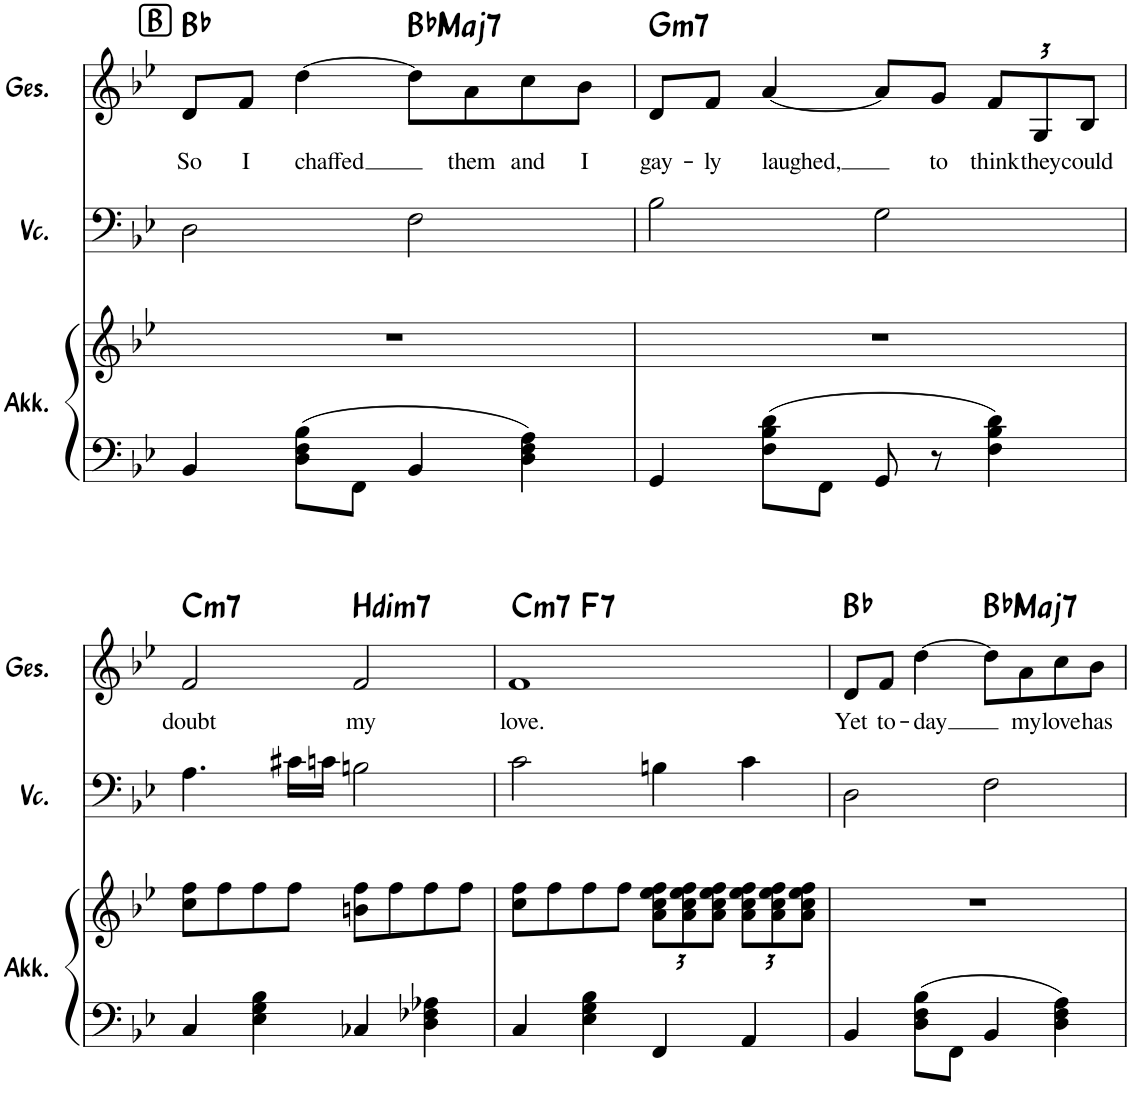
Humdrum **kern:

**kern	**kern	**kern	**kern	**text	**text	**harte
*part3	*part3	*part2	*part1	*part1	*part1	*part1
*staff4	*staff3	*staff2	*staff1	*staff1	*staff1	*
*I"Akkordeon	*	*I"Violoncello	*I"Gesang	*	*	*
*I'Akk.	*	*I'Vc.	*I'Ges.	*	*	*
!!LO:PB:g=z
*clefF4	*clefG2	*clefF4	*clefG2	*	*	*
*k[b-e-]	*k[b-e-]	*k[b-e-]	*k[b-e-]	*	*	*
*M4/4	*M4/4	*M4/4	*M4/4	*	*	*
!!LO:REH:place=s1:a:rj:fs=14:t=B
=15	=15	=15	=15	=15	=15	=15
!	!	!	!	!	!LO:LY:b	!
4BB-/	1r	2D\	8d/L	.	So	Bb:maj
!	!	!	!	!	!LO:LY:b	!
.	.	.	8f/J	.	I	.
!	!	!	!	!	!LO:LY:b	!
8D\ 8F\ 8B-\L	.	.	[4dd\	.	chaffed	.
8FF\J	.	.	.	.	.	.
!	!	!	!	!	!	!LO:H:kt=Maj7
4BB-/	.	2F\	8dd\L]	.	.	Bb:maj7
!	!	!	!	!	!LO:LY:b	!
.	.	.	8a\	.	them	.
!	!	!	!	!	!LO:LY:b	!
4D\ 4F\ 4A\	.	.	8cc\	.	and	.
!	!	!	!	!	!LO:LY:b	!
.	.	.	8b-\J	.	I	.
=16	=16	=16	=16	=16	=16	=16
!	!	!	!	!	!LO:LY:b	!LO:H:kt=m7
4GG/	1r	2B-\	8d/L	.	gay-	G:min7
!	!	!	!	!	!LO:LY:b	!
.	.	.	8f/J	.	-ly	.
!	!	!	!	!	!LO:LY:b	!
8F\ 8B-\ 8d\L	.	.	[4a/	.	laughed,	.
8FF\J	.	.	.	.	.	.
8GG/	.	2G\	8a/L]	.	.	.
!	!	!	!	!	!LO:LY:b	!
8r	.	.	8g/J	.	to	.
*	*	*	*Xbrackettup	*	*	*
!	!	!	!	!	!LO:LY:b	!
4F\ 4B-\ 4d\	.	.	12f/L	.	think	.
!	!	!	!	!	!LO:LY:b	!
.	.	.	12G/	.	they	.
!	!	!	!	!	!LO:LY:b	!
.	.	.	12B-/J	.	could	.
!!LO:LB:g=z
=17	=17	=17	=17	=17	=17	=17
!	!	!	!	!LO:LY:b	!	!LO:H:kt=m7
4C/	8cc\ 8ff\L	4.A\	2f/	doubt	.	C:min7
.	8ff\	.	.	.	.	.
4E-\ 4G\ 4B-\	8ff\	.	.	.	.	.
.	8ff\J	16c#X\LL	.	.	.	.
.	.	16cn\JJ	.	.	.	.
!	!	!	!	!LO:LY:b	!	!LO:H:kt=Hdim7
4C-X/	8bn\ 8ff\L	2Bn\	2f/	my	.	N
.	8ff\	.	.	.	.	.
4D\ 4F-X\ 4A-X\	8ff\	.	.	.	.	.
.	8ff\J	.	.	.	.	.
=18	=18	=18	=18	=18	=18	=18
!	!	!	!	!LO:LY:b	!	!LO:H:kt=m7
*	*	*	*^	*	*	*
4C/	8cc\ 8ff\L	2c\	1f	4ryy	love.	.	C:min7
.	8ff\	.	.	.	.	.	.
!	!	!	!	!	!	!	!LO:H:kt=7
4E-\ 4G\ 4B-\	8ff\	.	.	2.ryy	.	.	F:7
.	8ff\J	.	.	.	.	.	.
*	*Xbrackettup	*	*	*	*	*	*
4FF/	12a\ 12cc\ 12ee-\ 12ff\L	4Bn\	.	.	.	.	.
.	12a\ 12cc\ 12ee-\ 12ff\	.	.	.	.	.	.
.	12a\ 12cc\ 12ee-\ 12ff\J	.	.	.	.	.	.
4AA/	12a\ 12cc\ 12ee-\ 12ff\L	4c\	.	.	.	.	.
.	12a\ 12cc\ 12ee-\ 12ff\	.	.	.	.	.	.
.	12a\ 12cc\ 12ee-\ 12ff\J	.	.	.	.	.	.
=19	=19	=19	=19	=19	=19	=19	=19
!	!	!	!	!	!LO:LY:b	!	!
*	*	*	*v	*v	*	*	*
4BB-/	1r	2D\	8d/L	Yet	.	Bb:maj
!	!	!	!	!LO:LY:b	!	!
.	.	.	8f/J	to-	.	.
!	!	!	!	!LO:LY:b	!	!
8D\ 8F\ 8B-\L	.	.	[4dd\	-day	.	.
8FF\J	.	.	.	.	.	.
!	!	!	!	!	!	!LO:H:kt=Maj7
4BB-/	.	2F\	8dd\L]	.	.	Bb:maj7
!	!	!	!	!LO:LY:b	!	!
.	.	.	8a\	my	.	.
!	!	!	!	!LO:LY:b	!	!
4D\ 4F\ 4A\	.	.	8cc\	love	.	.
!	!	!	!	!LO:LY:b	!	!
.	.	.	8b-\J	has	.	.
=	=	=	=	=	=	=
*-	*-	*-	*-	*-	*-	*-
